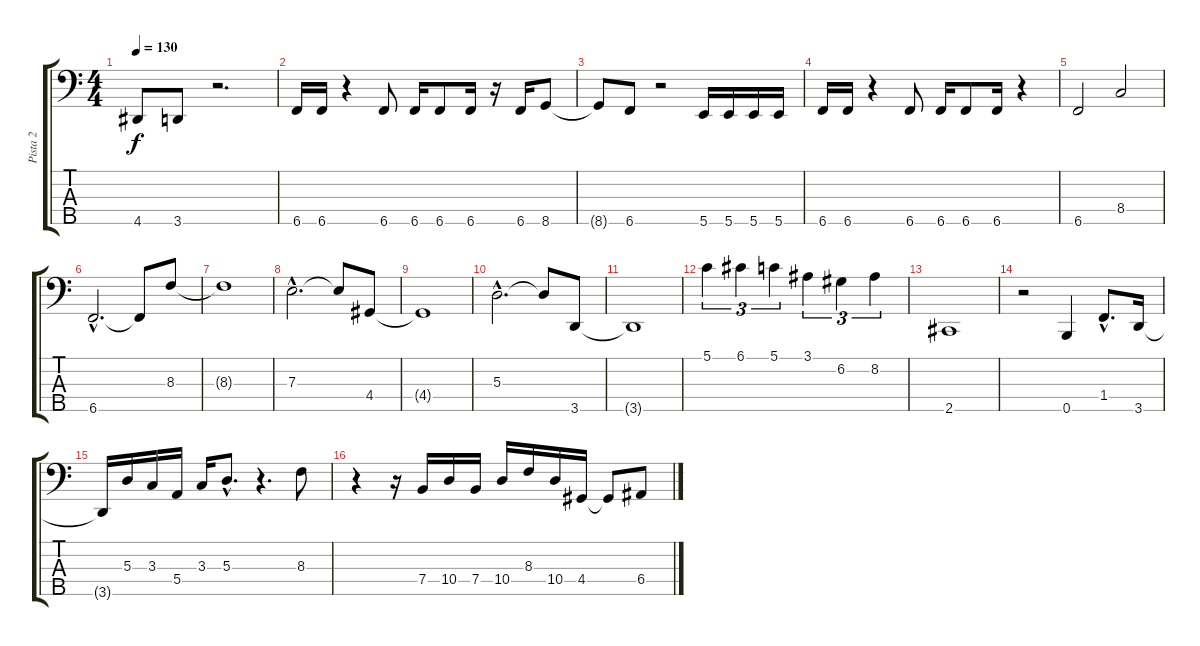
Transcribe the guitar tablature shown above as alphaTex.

\track ("Pista 2" "Pista 2") {instrument fretlessbass}
\staff {score tabs}
\tuning (G2 D2 A1 E1 B0) {hide}
\ts (4 4)
\tempo 130
\clef f4
\ks c
4.5{t}.8{dy f} 3.5.8 r.2{d} |
6.5.16 6.5.16 r.4 6.5.8 6.5.16 6.5.8 6.5.16 r.16 6.5.16 8.5.8 |
8.5{t}.8 6.5.8 r.2 5.5.16 5.5.16 5.5.16 5.5.16 |
6.5.16 6.5.16 r.4 6.5.8 6.5.16 6.5.8 6.5.16 r.4 |
6.5.2 8.4.2 |
6.5{hac}.2{d} 6.5{t}.8 8.3.8 |
8.3{t}.1 |
7.3{hac}.2{d} 7.3{t}.8 4.4.8 |
4.4{t}.1 |
5.3{hac}.2{d} 5.3{t}.8 3.5.8 |
3.5{t}.1 |
5.1.4{tu (3 2)} 6.1.4{tu (3 2)} 5.1.4{tu (3 2)} 3.1.4{tu (3 2)} 6.2.4{tu (3 2)} 8.2.4{tu (3 2)} |
2.5.1 |
r.2 0.5.4 1.4{hac}.8{d} 3.5.16 |
3.5{t}.16 5.3.16 3.3.16 5.4.16 3.3.16 5.3{hac}.8{d} r.4{d} 8.3.8 |
r.4 r.16 7.4.16 10.4.16 7.4.16 10.4.16 8.3.16 10.4.16 4.4.16 4.4{t}.8 6.4.8
